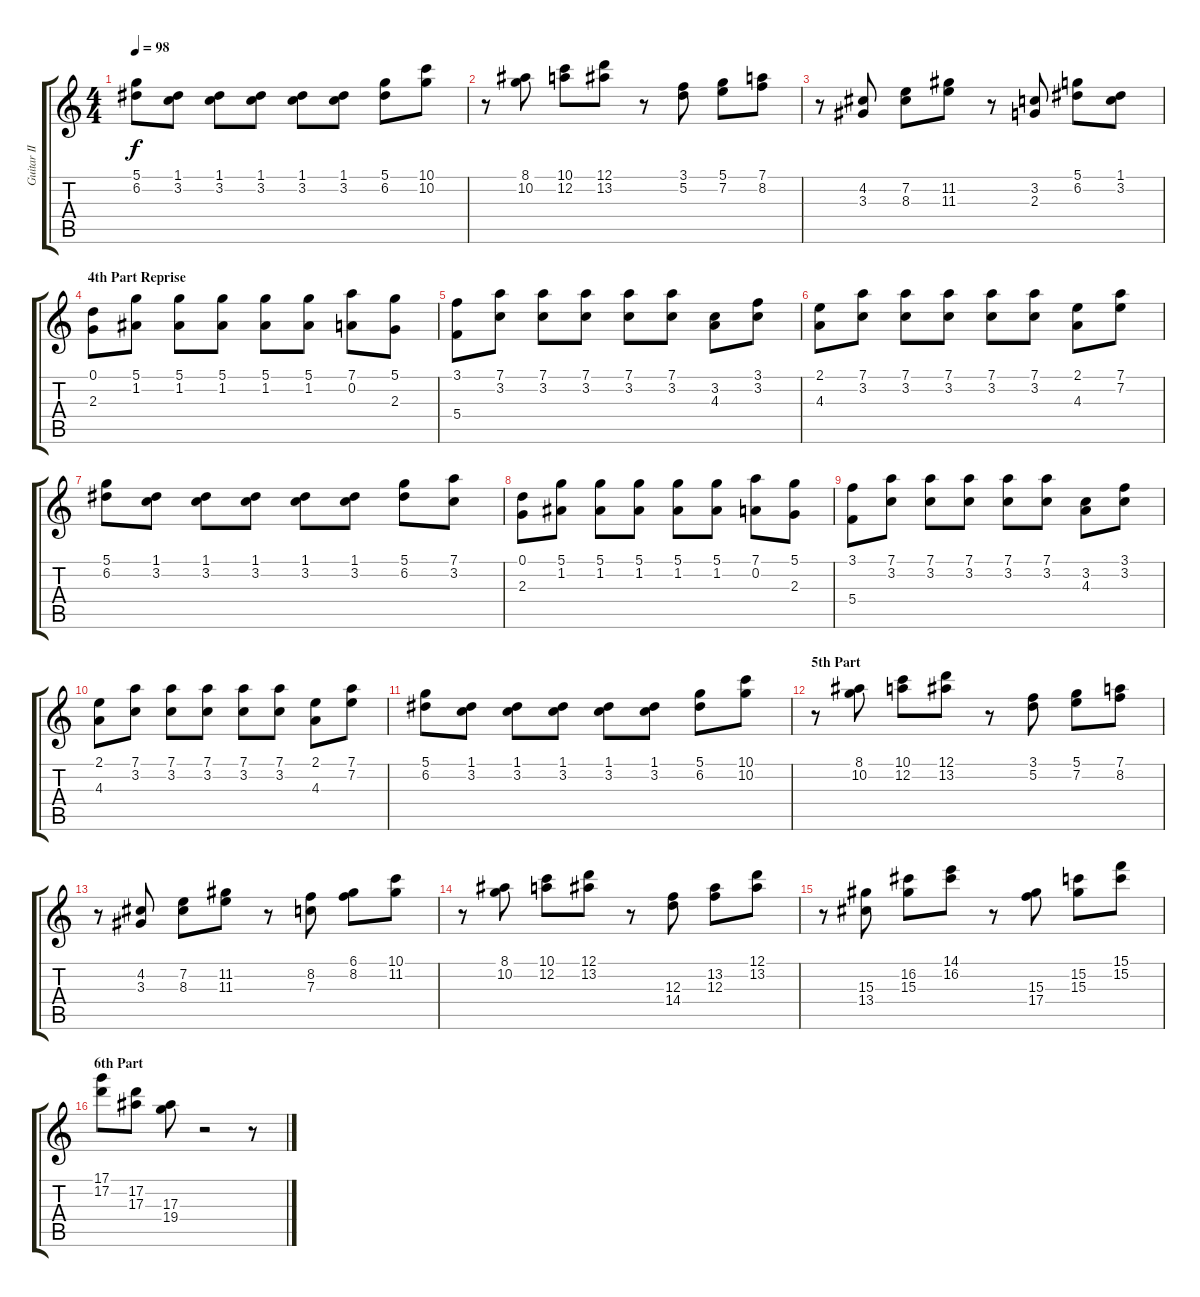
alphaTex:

\track ("Guitar II" "Guitar II") {instrument acousticguitarsteel}
\staff {score tabs}
\tuning (D4 A3 F3 C3 G2 D2) {hide}
\ts (4 4)
\tempo 98
\clef g2
\ks c
(5.1 6.2).8{dy f} (1.1 3.2).8 (1.1 3.2).8 (1.1 3.2).8 (1.1 3.2).8 (1.1 3.2).8 (5.1 6.2).8 (10.1 10.2).8 |
\section ("" "")
r.8 (8.1 10.2).8 (10.1 12.2).8 (12.1 13.2).8 r.8 (3.1 5.2).8 (5.1 7.2).8 (7.1 8.2).8 |
r.8 (4.2 3.3).8 (7.2 8.3).8 (11.2 11.3).8 r.8 (3.2 2.3).8 (5.1 6.2).8 (1.1 3.2).8 |
\section ("" "4th Part Reprise")
(0.1 2.3).8 (5.1 1.2).8 (5.1 1.2).8 (5.1 1.2).8 (5.1 1.2).8 (5.1 1.2).8 (7.1 0.2).8 (5.1 2.3).8 |
(3.1 5.4).8 (7.1 3.2).8 (7.1 3.2).8 (7.1 3.2).8 (7.1 3.2).8 (7.1 3.2).8 (3.2 4.3).8 (3.1 3.2).8 |
(2.1 4.3).8 (7.1 3.2).8 (7.1 3.2).8 (7.1 3.2).8 (7.1 3.2).8 (7.1 3.2).8 (2.1 4.3).8 (7.1 7.2).8 |
(5.1 6.2).8 (1.1 3.2).8 (1.1 3.2).8 (1.1 3.2).8 (1.1 3.2).8 (1.1 3.2).8 (5.1 6.2).8 (7.1 3.2).8 |
(0.1 2.3).8 (5.1 1.2).8 (5.1 1.2).8 (5.1 1.2).8 (5.1 1.2).8 (5.1 1.2).8 (7.1 0.2).8 (5.1 2.3).8 |
(3.1 5.4).8 (7.1 3.2).8 (7.1 3.2).8 (7.1 3.2).8 (7.1 3.2).8 (7.1 3.2).8 (3.2 4.3).8 (3.1 3.2).8 |
(2.1 4.3).8 (7.1 3.2).8 (7.1 3.2).8 (7.1 3.2).8 (7.1 3.2).8 (7.1 3.2).8 (2.1 4.3).8 (7.1 7.2).8 |
(5.1 6.2).8 (1.1 3.2).8 (1.1 3.2).8 (1.1 3.2).8 (1.1 3.2).8 (1.1 3.2).8 (5.1 6.2).8 (10.1 10.2).8 |
\section ("" "5th Part")
r.8 (8.1 10.2).8 (10.1 12.2).8 (12.1 13.2).8 r.8 (3.1 5.2).8 (5.1 7.2).8 (7.1 8.2).8 |
r.8 (4.2 3.3).8 (7.2 8.3).8 (11.2 11.3).8 r.8 (8.2 7.3).8 (6.1 8.2).8 (10.1 11.2).8 |
r.8 (8.1 10.2).8 (10.1 12.2).8 (12.1 13.2).8 r.8 (12.3 14.4).8 (13.2 12.3).8 (12.1 13.2).8 |
r.8 (15.3 13.4).8 (16.2 15.3).8 (14.1 16.2).8 r.8 (15.3 17.4).8 (15.2 15.3).8 (15.1 15.2).8 |
\section ("" "6th Part")
(17.1 17.2).8 (17.2 17.3).8 (17.3 19.4).8 r.2 r.8
